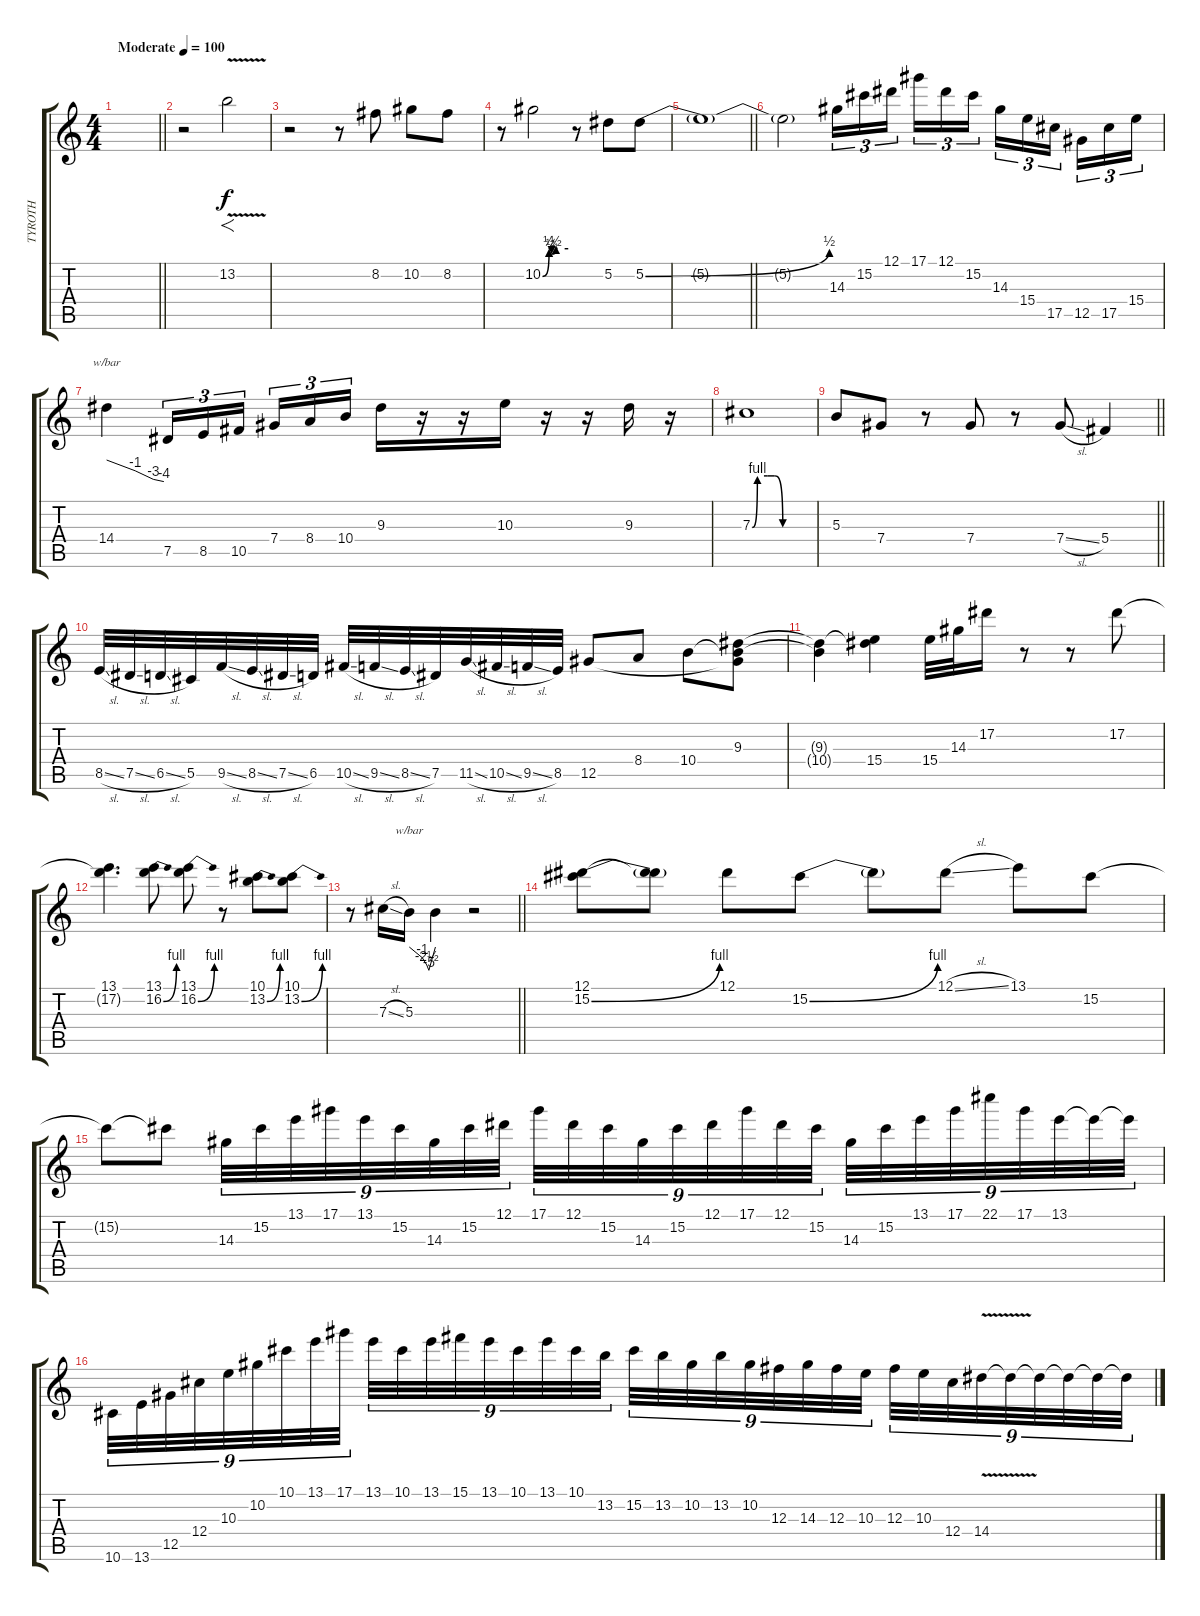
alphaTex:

\track ("TYROTH" "TYROTH") {instrument distortionguitar}
\staff {score tabs}
\tuning (Eb4 Bb3 Gb3 Db3 Ab2 Eb2) {hide}
\ts (4 4)
\tempo (100 "Moderate")
\clef g2
\barLineRight lightlight
\ks c
|
r.2{volume 9} 13.2{v}.2{f} |
r.2 r.8 8.2.8 10.2.8 8.2.8 |
r.8 10.2{be (custom 0 0 15 2 21 1 31 2 35 2 60 2)}.2 r.8 5.2.8 5.2{be (bend 0 0 60 2)}.8 |
\barLineRight lightlight
5.2{t}.1 |
5.2{t}.2 14.3.16{tu (3 2)} 15.2.16{tu (3 2)} 12.1.16{tu (3 2) beam splitsecondary} 17.1.16{tu (3 2)} 12.1.16{tu (3 2)} 15.2.16{tu (3 2)} 14.3.16{tu (3 2)} 15.4.16{tu (3 2)} 17.5.16{tu (3 2) beam splitsecondary} 12.5.16{tu (3 2)} 17.5.16{tu (3 2)} 15.4.16{tu (3 2)} |
14.4.4{tbe (custom default 0 0 30 -4 49 -12 60 -16)} 7.5.16{tu (3 2)} 8.5.16{tu (3 2)} 10.5.16{tu (3 2) beam splitsecondary} 7.4.16{tu (3 2)} 8.4.16{tu (3 2)} 10.4.16{tu (3 2)} 9.3.16 r.16 r.16 10.3.16 r.16 r.16 9.3.16 r.16 |
7.3{be (custom 0 0 5 4 15 4 22 4 30 0 45 0 60 0)}.1 |
\barLineRight lightlight
5.3.8 7.4.8 r.8 7.4.8 r.8 7.4{sl}.8 5.4.4 |
8.5{sl}.32 7.5{sl}.32 6.5{sl}.32 5.5.32 9.5{sl}.32 8.5{sl}.32 7.5{sl}.32 6.5.32 10.5{sl}.32 9.5{sl}.32 8.5{sl}.32 7.5.32 11.5{sl}.32 10.5{sl}.32 9.5{sl}.32 8.5.32 12.5.8 8.4.8 10.4.8 (9.3 10.4{t} 12.5{t}).8 |
(9.3{t} 10.4{t}).4 (9.3{t} 15.4).4 15.4.32 14.3.32 17.2.16 r.8 r.8 17.2.8 |
(13.1 17.2{t}).4{d} (13.1 16.2{be (bend 0 0 60 4)}).8 (13.1 16.2{be (bend 0 0 60 4)}).8 r.8 (10.1 13.2{be (bend 0 0 60 4)}).8 (10.1 13.2{be (bend 0 0 60 4)}).8 |
\barLineRight lightlight
r.8 7.3{sl}.16 5.3.16{tbe (custom default 0 0 30 -4 40 -10 45 -20 60 0)} 5.3{t}.4 r.2 |
(12.1 15.2{be (bend 0 0 60 4)}).8 (12.1{t} 15.2{t}).8 12.1.8 15.2{be (bend 0 0 60 4)}.8 15.2{t}.8 12.1{sl}.8 13.1.8 15.2.8 |
15.2{t}.8 15.2{t}.8 14.3.32{tu (9 8)} 15.2.32{tu (9 8)} 13.1.32{tu (9 8)} 17.1.32{tu (9 8)} 13.1.32{tu (9 8)} 15.2.32{tu (9 8)} 14.3.32{tu (9 8)} 15.2.32{tu (9 8)} 12.1.32{tu (9 8)} 17.1.32{tu (9 8)} 12.1.32{tu (9 8)} 15.2.32{tu (9 8)} 14.3.32{tu (9 8)} 15.2.32{tu (9 8)} 12.1.32{tu (9 8)} 17.1.32{tu (9 8)} 12.1.32{tu (9 8)} 15.2.32{tu (9 8)} 14.3.32{tu (9 8)} 15.2.32{tu (9 8)} 13.1.32{tu (9 8)} 17.1.32{tu (9 8)} 22.1.32{tu (9 8)} 17.1.32{tu (9 8)} 13.1.32{tu (9 8)} 13.1{t}.32{tu (9 8)} 13.1{t}.32{tu (9 8)} |
10.6.32{tu (9 8)} 13.6.32{tu (9 8)} 12.5.32{tu (9 8)} 12.4.32{tu (9 8)} 10.3.32{tu (9 8)} 10.2.32{tu (9 8)} 10.1.32{tu (9 8)} 13.1.32{tu (9 8)} 17.1.32{tu (9 8)} 13.1.32{tu (9 8)} 10.1.32{tu (9 8)} 13.1.32{tu (9 8)} 15.1.32{tu (9 8)} 13.1.32{tu (9 8)} 10.1.32{tu (9 8)} 13.1.32{tu (9 8)} 10.1.32{tu (9 8)} 13.2.32{tu (9 8)} 15.2.32{tu (9 8)} 13.2.32{tu (9 8)} 10.2.32{tu (9 8)} 13.2.32{tu (9 8)} 10.2.32{tu (9 8)} 12.3.32{tu (9 8)} 14.3.32{tu (9 8)} 12.3.32{tu (9 8)} 10.3.32{tu (9 8)} 12.3.32{tu (9 8)} 10.3.32{tu (9 8)} 12.4.32{tu (9 8)} 14.4{v}.32{tu (9 8)} 14.4{t}.32{tu (9 8)} 14.4{t}.32{tu (9 8)} 14.4{t}.32{tu (9 8)} 14.4{t}.32{tu (9 8)} 14.4{t}.32{tu (9 8)}
